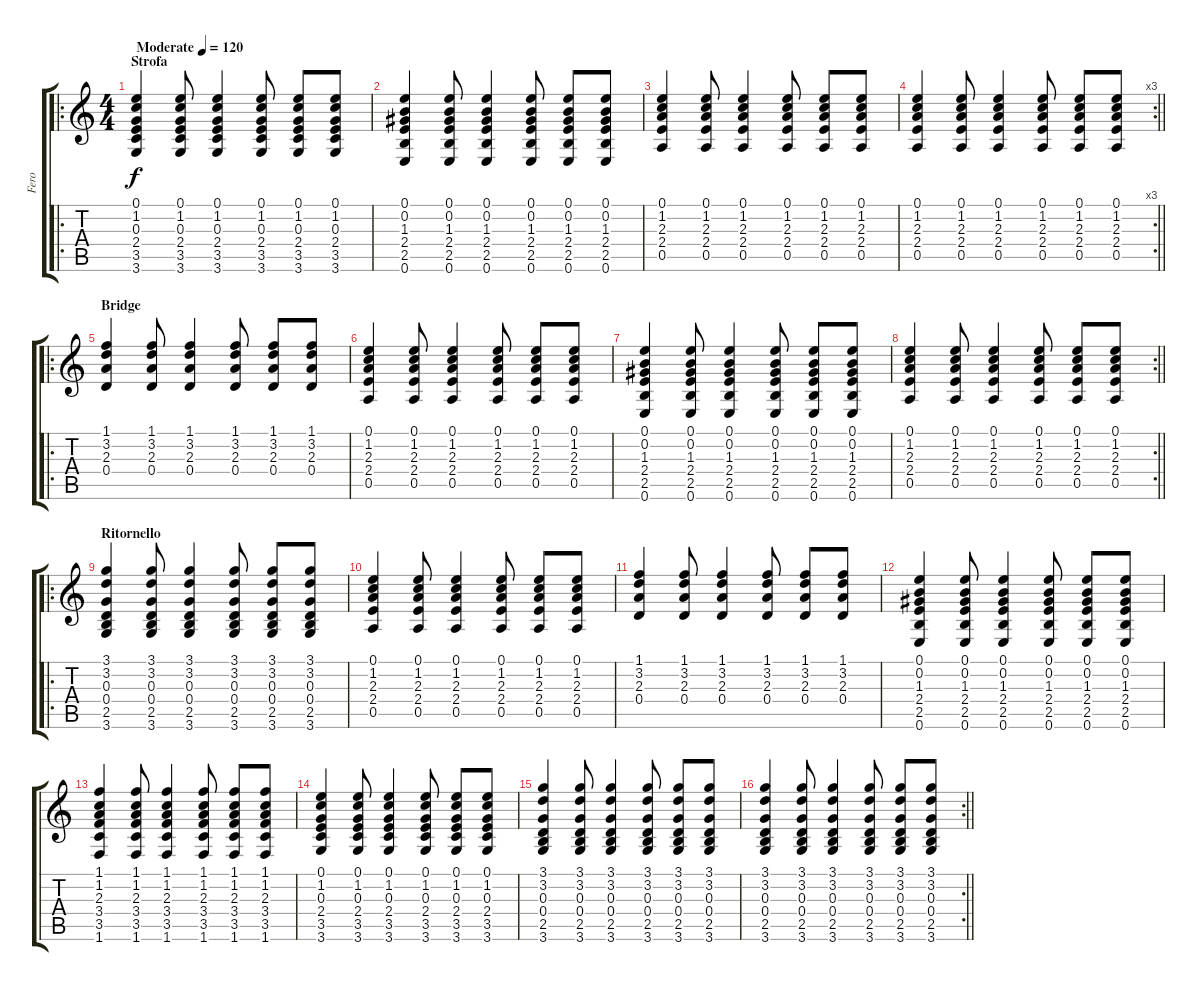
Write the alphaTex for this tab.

\track ("Fero" "Fero") {instrument electricguitarclean}
\staff {score tabs}
\tuning (E4 B3 G3 D3 A2 E2) {hide}
\ro
\ts (4 4)
\section ("" "Strofa")
\tempo (120 "Moderate")
\clef g2
\ks c
(0.1 1.2 0.3 2.4 3.5 3.6).4{dy f instrument electricguitarclean} (0.1 1.2 0.3 2.4 3.5 3.6).8 (0.1 1.2 0.3 2.4 3.5 3.6).4 (0.1 1.2 0.3 2.4 3.5 3.6).8 (0.1 1.2 0.3 2.4 3.5 3.6).8 (0.1 1.2 0.3 2.4 3.5 3.6).8 |
(0.1 0.2 1.3 2.4 2.5 0.6).4 (0.1 0.2 1.3 2.4 2.5 0.6).8 (0.1 0.2 1.3 2.4 2.5 0.6).4 (0.1 0.2 1.3 2.4 2.5 0.6).8 (0.1 0.2 1.3 2.4 2.5 0.6).8 (0.1 0.2 1.3 2.4 2.5 0.6).8 |
(0.1 1.2 2.3 2.4 0.5).4 (0.1 1.2 2.3 2.4 0.5).8 (0.1 1.2 2.3 2.4 0.5).4 (0.1 1.2 2.3 2.4 0.5).8 (0.1 1.2 2.3 2.4 0.5).8 (0.1 1.2 2.3 2.4 0.5).8 |
\rc 3
\barLineRight lightlight
(0.1 1.2 2.3 2.4 0.5).4 (0.1 1.2 2.3 2.4 0.5).8 (0.1 1.2 2.3 2.4 0.5).4 (0.1 1.2 2.3 2.4 0.5).8 (0.1 1.2 2.3 2.4 0.5).8 (0.1 1.2 2.3 2.4 0.5).8 |
\ro
\section ("" "Bridge")
(1.1 3.2 2.3 0.4).4 (1.1 3.2 2.3 0.4).8 (1.1 3.2 2.3 0.4).4 (1.1 3.2 2.3 0.4).8 (1.1 3.2 2.3 0.4).8 (1.1 3.2 2.3 0.4).8 |
(0.1 1.2 2.3 2.4 0.5).4 (0.1 1.2 2.3 2.4 0.5).8 (0.1 1.2 2.3 2.4 0.5).4 (0.1 1.2 2.3 2.4 0.5).8 (0.1 1.2 2.3 2.4 0.5).8 (0.1 1.2 2.3 2.4 0.5).8 |
(0.1 0.2 1.3 2.4 2.5 0.6).4 (0.1 0.2 1.3 2.4 2.5 0.6).8 (0.1 0.2 1.3 2.4 2.5 0.6).4 (0.1 0.2 1.3 2.4 2.5 0.6).8 (0.1 0.2 1.3 2.4 2.5 0.6).8 (0.1 0.2 1.3 2.4 2.5 0.6).8 |
\rc 2
\barLineRight lightlight
(0.1 1.2 2.3 2.4 0.5).4 (0.1 1.2 2.3 2.4 0.5).8 (0.1 1.2 2.3 2.4 0.5).4 (0.1 1.2 2.3 2.4 0.5).8 (0.1 1.2 2.3 2.4 0.5).8 (0.1 1.2 2.3 2.4 0.5).8 |
\ro
\section ("" "Ritornello")
(3.1 3.2 0.3 0.4 2.5 3.6).4 (3.1 3.2 0.3 0.4 2.5 3.6).8 (3.1 3.2 0.3 0.4 2.5 3.6).4 (3.1 3.2 0.3 0.4 2.5 3.6).8 (3.1 3.2 0.3 0.4 2.5 3.6).8 (3.1 3.2 0.3 0.4 2.5 3.6).8 |
(0.1 1.2 2.3 2.4 0.5).4 (0.1 1.2 2.3 2.4 0.5).8 (0.1 1.2 2.3 2.4 0.5).4 (0.1 1.2 2.3 2.4 0.5).8 (0.1 1.2 2.3 2.4 0.5).8 (0.1 1.2 2.3 2.4 0.5).8 |
(1.1 3.2 2.3 0.4).4 (1.1 3.2 2.3 0.4).8 (1.1 3.2 2.3 0.4).4 (1.1 3.2 2.3 0.4).8 (1.1 3.2 2.3 0.4).8 (1.1 3.2 2.3 0.4).8 |
(0.1 0.2 1.3 2.4 2.5 0.6).4 (0.1 0.2 1.3 2.4 2.5 0.6).8 (0.1 0.2 1.3 2.4 2.5 0.6).4 (0.1 0.2 1.3 2.4 2.5 0.6).8 (0.1 0.2 1.3 2.4 2.5 0.6).8 (0.1 0.2 1.3 2.4 2.5 0.6).8 |
(1.1 1.2 2.3 3.4 3.5 1.6).4 (1.1 1.2 2.3 3.4 3.5 1.6).8 (1.1 1.2 2.3 3.4 3.5 1.6).4 (1.1 1.2 2.3 3.4 3.5 1.6).8 (1.1 1.2 2.3 3.4 3.5 1.6).8 (1.1 1.2 2.3 3.4 3.5 1.6).8 |
(0.1 1.2 0.3 2.4 3.5 3.6).4 (0.1 1.2 0.3 2.4 3.5 3.6).8 (0.1 1.2 0.3 2.4 3.5 3.6).4 (0.1 1.2 0.3 2.4 3.5 3.6).8 (0.1 1.2 0.3 2.4 3.5 3.6).8 (0.1 1.2 0.3 2.4 3.5 3.6).8 |
(3.1 3.2 0.3 0.4 2.5 3.6).4 (3.1 3.2 0.3 0.4 2.5 3.6).8 (3.1 3.2 0.3 0.4 2.5 3.6).4 (3.1 3.2 0.3 0.4 2.5 3.6).8 (3.1 3.2 0.3 0.4 2.5 3.6).8 (3.1 3.2 0.3 0.4 2.5 3.6).8 |
\rc 2
\barLineRight lightlight
(3.1 3.2 0.3 0.4 2.5 3.6).4 (3.1 3.2 0.3 0.4 2.5 3.6).8 (3.1 3.2 0.3 0.4 2.5 3.6).4 (3.1 3.2 0.3 0.4 2.5 3.6).8 (3.1 3.2 0.3 0.4 2.5 3.6).8 (3.1 3.2 0.3 0.4 2.5 3.6).8
